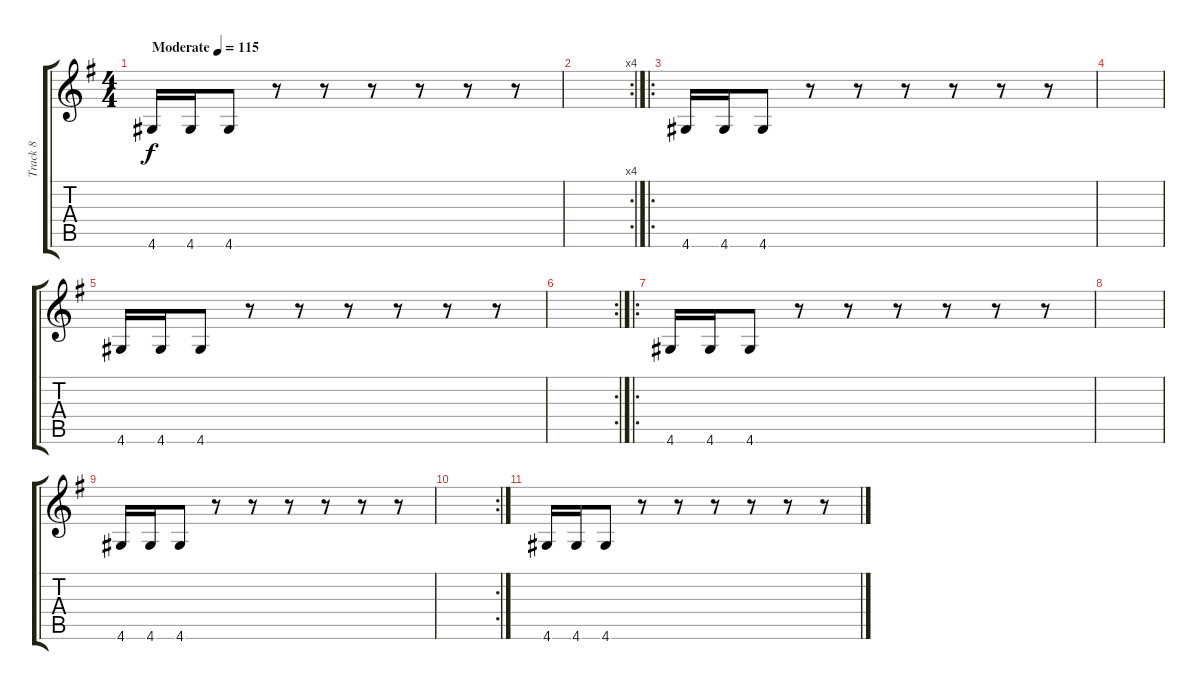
\track ("Track 8" "Track 8") {instrument electricbassfinger}
\staff {score tabs}
\tuning (E4 B3 G3 D3 A2 E2) {hide}
\ts (4 4)
\tempo (115 "Moderate")
\clef g2
\ks g
4.6.16{dy f instrument electricbassfinger} 4.6.16 4.6.8 r.8 r.8 r.8 r.8 r.8 r.8 |
\rc 4
|
\ro
4.6.16 4.6.16 4.6.8 r.8 r.8 r.8 r.8 r.8 r.8 |
|
4.6.16 4.6.16 4.6.8 r.8 r.8 r.8 r.8 r.8 r.8 |
\rc 2
|
\ro
4.6.16 4.6.16 4.6.8 r.8 r.8 r.8 r.8 r.8 r.8 |
|
4.6.16 4.6.16 4.6.8 r.8 r.8 r.8 r.8 r.8 r.8 |
\rc 2
|
4.6.16 4.6.16 4.6.8 r.8 r.8 r.8 r.8 r.8 r.8
